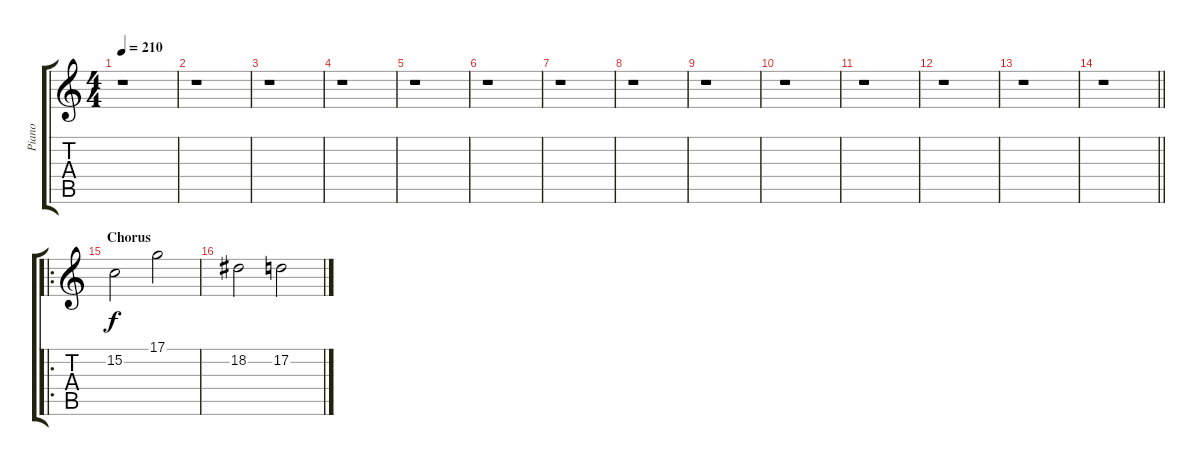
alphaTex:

\track ("Piano " "Piano ") {instrument brightacousticpiano}
\staff {score tabs}
\tuning (D4 A3 F3 C3 G2 C2) {hide}
\ts (4 4)
\tempo 210
\clef g2
\ks c
r.1{dy f} |
r.1 |
r.1 |
r.1 |
r.1 |
r.1 |
r.1 |
r.1 |
r.1 |
r.1 |
r.1 |
r.1 |
r.1 |
\barLineRight lightlight
r.1 |
\ro
\section ("" "Chorus")
15.2.2 17.1.2 |
18.2.2 17.2.2
